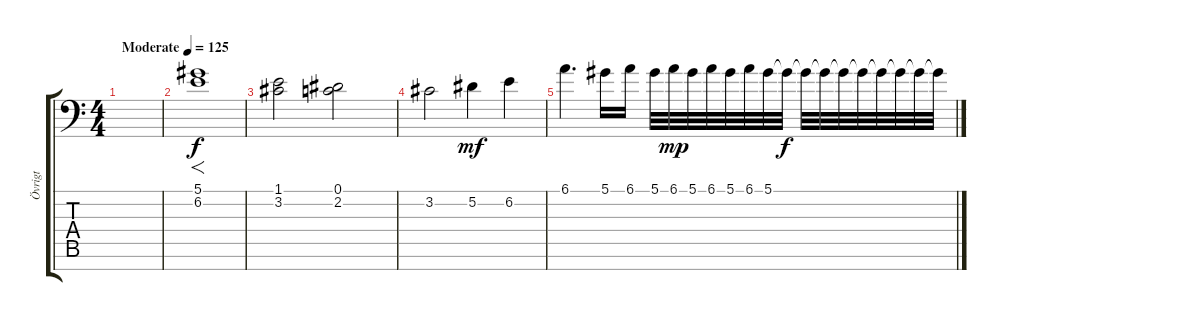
\track ("Övrigt" "Övrigt") {instrument violin}
\staff {score tabs}
\tuning (Eb4 Bb3 Gb3 Db3 Ab2 Eb2 Bb1) {hide}
\ts (4 4)
\tempo (125 "Moderate")
\clef f4
\ks c
|
(5.1 6.2).1{f} |
(1.1 3.2).2 (0.1 2.2).2 |
3.2.2{dy f} 5.2.4{dy mf} 6.2.4 |
6.1.4{d} 5.1.16 6.1.16 5.1.32 6.1.32{dy mp} 5.1.32 6.1.32 5.1.32 6.1.32 5.1.32 5.1{t}.32{dy f} 5.1{t}.32 5.1{t}.32 5.1{t}.32 5.1{t}.32 5.1{t}.32 5.1{t}.32 5.1{t}.32 5.1{t}.32
